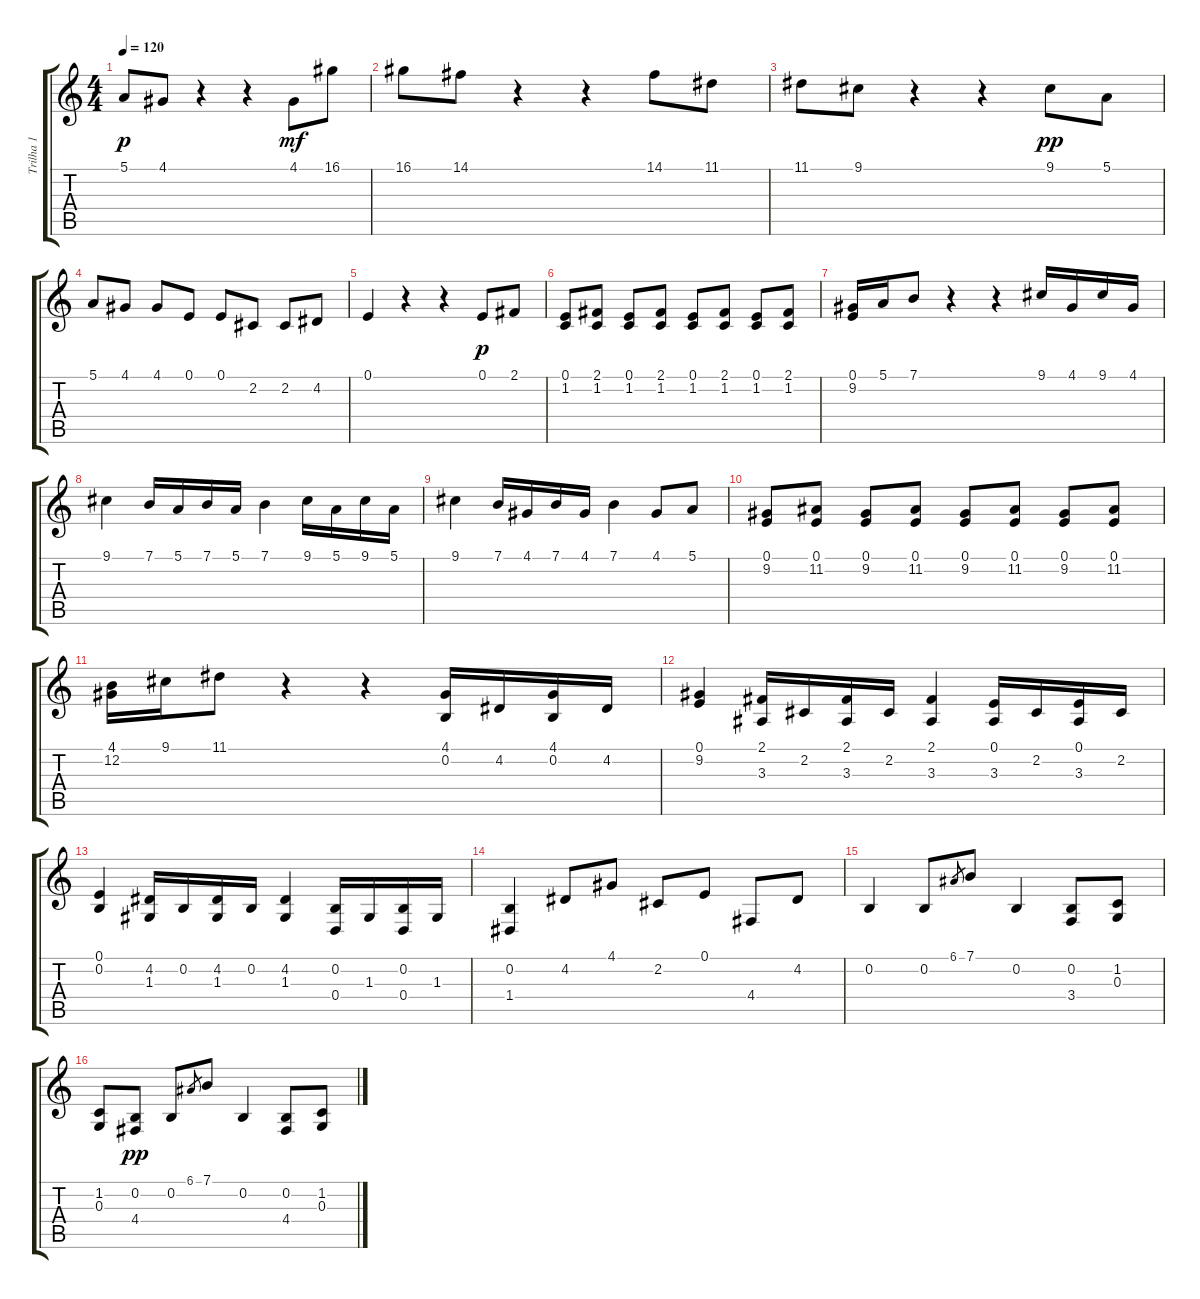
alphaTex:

\track ("Trilha 1" "Trilha 1") {instrument acousticgrandpiano}
\staff {score tabs}
\tuning (E4 B3 G3 D3 A2 E2) {hide}
\ts (4 4)
\tempo 120
\clef g2
\ks c
5.1.8{dy p} 4.1.8 r.4 r.4 4.1.8{dy mf} 16.1.8 |
16.1.8 14.1.8 r.4 r.4 14.1.8 11.1.8 |
11.1.8 9.1.8 r.4 r.4 9.1.8{dy pp} 5.1.8 |
5.1.8 4.1.8 4.1.8 0.1.8 0.1.8 2.2.8 2.2.8 4.2.8 |
0.1.4 r.4 r.4 0.1.8{dy p} 2.1.8 |
(0.1 1.2).8 (2.1 1.2).8 (0.1 1.2).8 (2.1 1.2).8 (0.1 1.2).8 (2.1 1.2).8 (0.1 1.2).8 (2.1 1.2).8 |
(0.1 9.2).16 5.1.16 7.1.8 r.4 r.4 9.1.16 4.1.16 9.1.16 4.1.16 |
9.1.4 7.1.16 5.1.16 7.1.16 5.1.16 7.1.4 9.1.16 5.1.16 9.1.16 5.1.16 |
9.1.4 7.1.16 4.1.16 7.1.16 4.1.16 7.1.4 4.1.8 5.1.8 |
(0.1 9.2).8 (0.1 11.2).8 (0.1 9.2).8 (0.1 11.2).8 (0.1 9.2).8 (0.1 11.2).8 (0.1 9.2).8 (0.1 11.2).8 |
(4.1 12.2).16 9.1.16 11.1.8 r.4 r.4 (4.1 0.2).16 4.2.16 (4.1 0.2).16 4.2.16 |
(0.1 9.2).4 (2.1 3.3).16 2.2.16 (2.1 3.3).16 2.2.16 (2.1 3.3).4 (0.1 3.3).16 2.2.16 (0.1 3.3).16 2.2.16 |
(0.1 0.2).4 (4.2 1.3).16 0.2.16 (4.2 1.3).16 0.2.16 (4.2 1.3).4 (0.2 0.4).16 1.3.16 (0.2 0.4).16 1.3.16 |
(0.2 1.4).4 4.2.8 4.1.8 2.2.8 0.1.8 4.4.8 4.2.8 |
0.2.4 0.2.8 6.1.8{gr} 7.1.8 0.2.4 (0.2 3.4).8 (1.2 0.3).8 |
(1.2 0.3).8 (0.2 4.4).8{dy pp} 0.2.8 6.1.8{gr} 7.1.8 0.2.4 (0.2 4.4).8 (1.2 0.3).8
